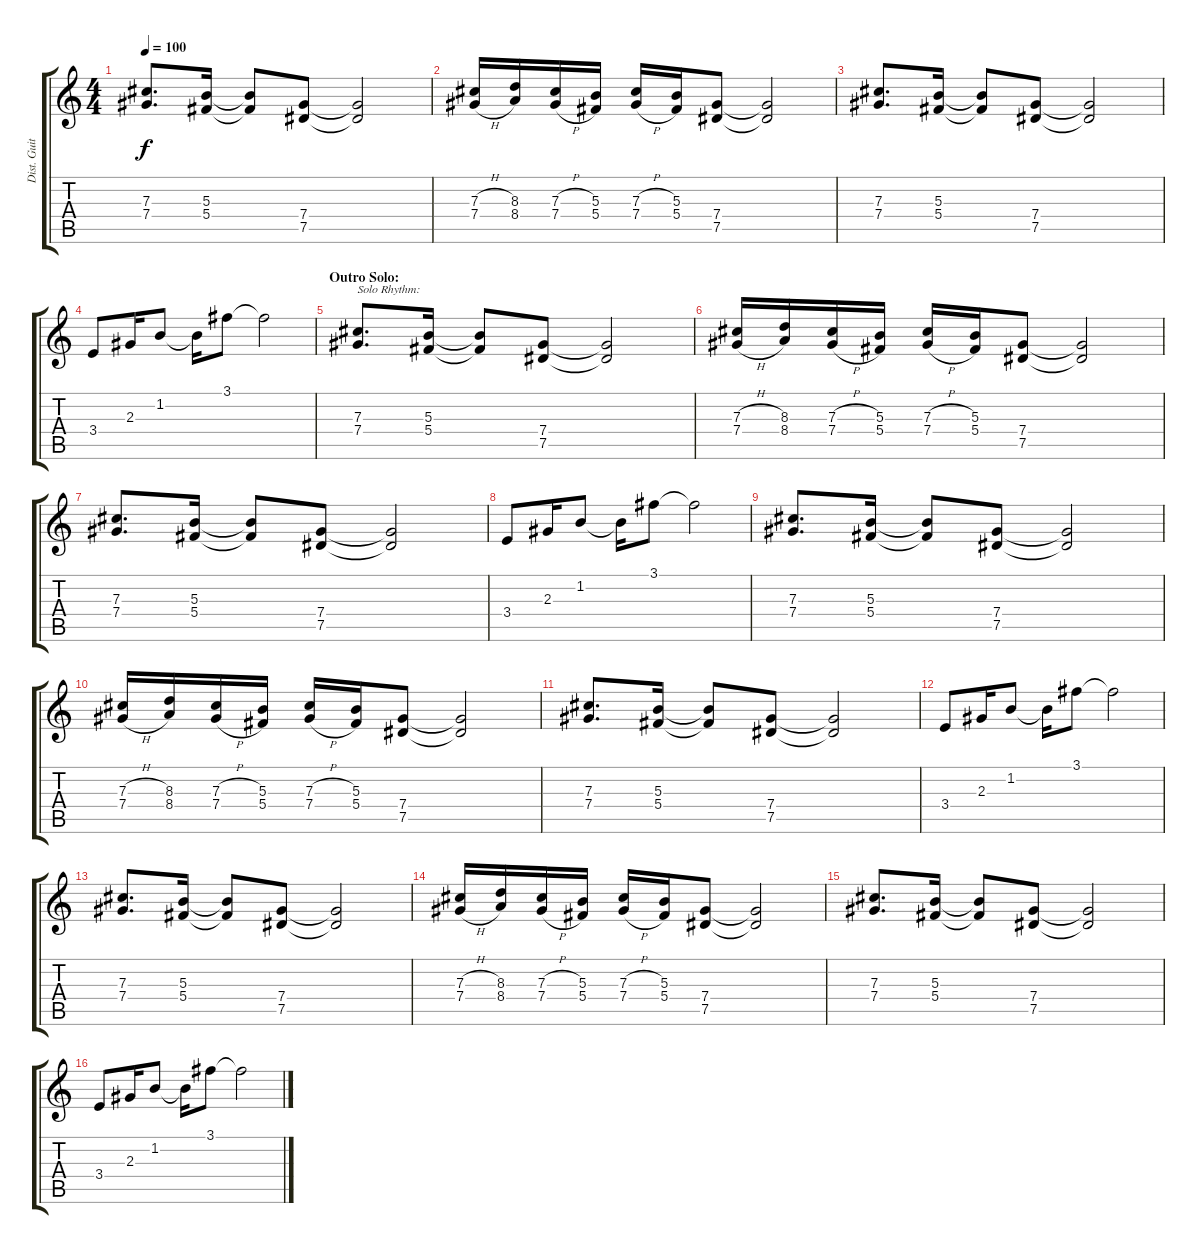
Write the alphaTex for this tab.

\track ("Dist. Guitar 2" "Dist. Guit") {instrument distortionguitar}
\staff {score tabs}
\tuning (Eb4 Bb3 Gb3 Db3 Ab2 Eb2) {hide}
\ts (4 4)
\tempo 100
\clef g2
\ks c
(7.3 7.4).8{d dy f} (5.3 5.4).16 (5.3{t} 5.4{t}).8 (7.4 7.5).8 (7.4{t} 7.5{t}).2 |
(7.3{h} 7.4{h}).16 (8.3 8.4).16 (7.3{h} 7.4{h}).16 (5.3 5.4).16 (7.3{h} 7.4{h}).16 (5.3 5.4).16 (7.4 7.5).8 (7.4{t} 7.5{t}).2 |
(7.3 7.4).8{d} (5.3 5.4).16 (5.3{t} 5.4{t}).8 (7.4 7.5).8 (7.4{t} 7.5{t}).2 |
3.4.8 2.3.16 1.2.8 1.2{t}.16 3.1.8 3.1{t}.2 |
\section ("" "Outro Solo:")
(7.3 7.4).8{d txt "Solo Rhythm:"} (5.3 5.4).16 (5.3{t} 5.4{t}).8 (7.4 7.5).8 (7.4{t} 7.5{t}).2 |
(7.3{h} 7.4{h}).16 (8.3 8.4).16 (7.3{h} 7.4{h}).16 (5.3 5.4).16 (7.3{h} 7.4{h}).16 (5.3 5.4).16 (7.4 7.5).8 (7.4{t} 7.5{t}).2 |
(7.3 7.4).8{d} (5.3 5.4).16 (5.3{t} 5.4{t}).8 (7.4 7.5).8 (7.4{t} 7.5{t}).2 |
3.4.8 2.3.16 1.2.8 1.2{t}.16 3.1.8 3.1{t}.2 |
(7.3 7.4).8{d} (5.3 5.4).16 (5.3{t} 5.4{t}).8 (7.4 7.5).8 (7.4{t} 7.5{t}).2 |
(7.3{h} 7.4{h}).16 (8.3 8.4).16 (7.3{h} 7.4{h}).16 (5.3 5.4).16 (7.3{h} 7.4{h}).16 (5.3 5.4).16 (7.4 7.5).8 (7.4{t} 7.5{t}).2 |
(7.3 7.4).8{d} (5.3 5.4).16 (5.3{t} 5.4{t}).8 (7.4 7.5).8 (7.4{t} 7.5{t}).2 |
3.4.8 2.3.16 1.2.8 1.2{t}.16 3.1.8 3.1{t}.2 |
(7.3 7.4).8{d} (5.3 5.4).16 (5.3{t} 5.4{t}).8 (7.4 7.5).8 (7.4{t} 7.5{t}).2 |
(7.3{h} 7.4{h}).16 (8.3 8.4).16 (7.3{h} 7.4{h}).16 (5.3 5.4).16 (7.3{h} 7.4{h}).16 (5.3 5.4).16 (7.4 7.5).8 (7.4{t} 7.5{t}).2 |
(7.3 7.4).8{d} (5.3 5.4).16 (5.3{t} 5.4{t}).8 (7.4 7.5).8 (7.4{t} 7.5{t}).2 |
3.4.8 2.3.16 1.2.8 1.2{t}.16 3.1.8 3.1{t}.2
